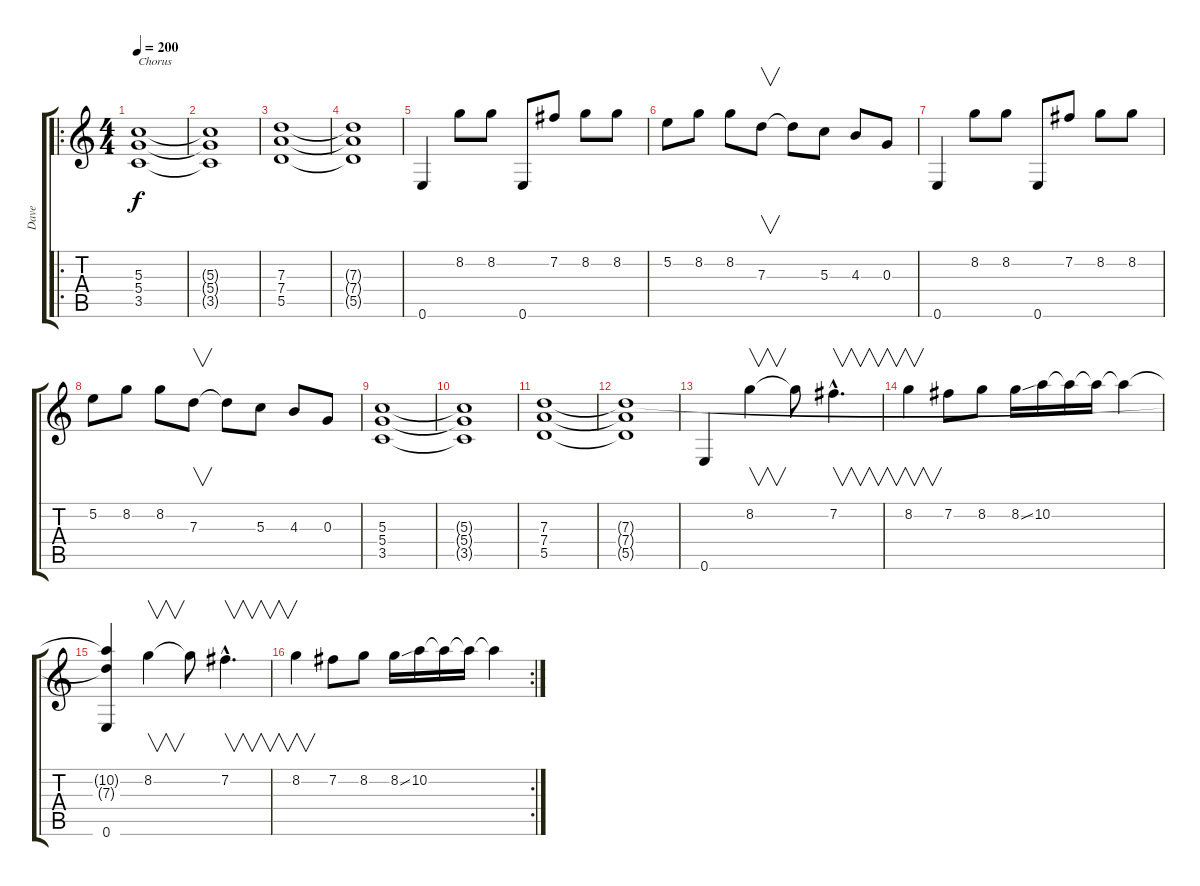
\track ("Dave" "Dave") {instrument distortionguitar}
\staff {score tabs}
\tuning (E4 B3 G3 D3 A2 E2) {hide}
\ro
\ts (4 4)
\tempo 200
\clef g2
\ks c
(5.3 5.4 3.5).1{txt "Chorus" dy f} |
(5.3{t} 5.4{t} 3.5{t}).1 |
(7.3 7.4 5.5).1 |
(7.3{t} 7.4{t} 5.5{t}).1 |
0.6.4 8.2.8 8.2.8 0.6.8 7.2.8 8.2.8 8.2.8 |
5.2.8 8.2.8 8.2.8 7.3.8{v} 7.3{t}.8 5.3.8 4.3.8 0.3.8 |
0.6.4 8.2.8 8.2.8 0.6.8 7.2.8 8.2.8 8.2.8 |
5.2.8 8.2.8 8.2.8 7.3.8{v} 7.3{t}.8 5.3.8 4.3.8 0.3.8 |
(5.3 5.4 3.5).1 |
(5.3{t} 5.4{t} 3.5{t}).1 |
(7.3 7.4 5.5).1 |
(7.3{t} 7.4{t} 5.5{t}).1 |
0.6.4 8.2.4{v} 8.2{t}.8 7.2{hac}.4{v d} |
8.2.4{v} 7.2.8 8.2.8 8.2{ss}.16 10.2.16 10.2{t}.16 10.2{t}.16 10.2{t}.4 |
(10.2{t} 7.3{t} 0.6).4 8.2.4{v} 8.2{t}.8 7.2{hac}.4{v d} |
\rc 2
8.2.4{v} 7.2.8 8.2.8 8.2{ss}.16 10.2.16 10.2{t}.16 10.2{t}.16 10.2{t}.4
